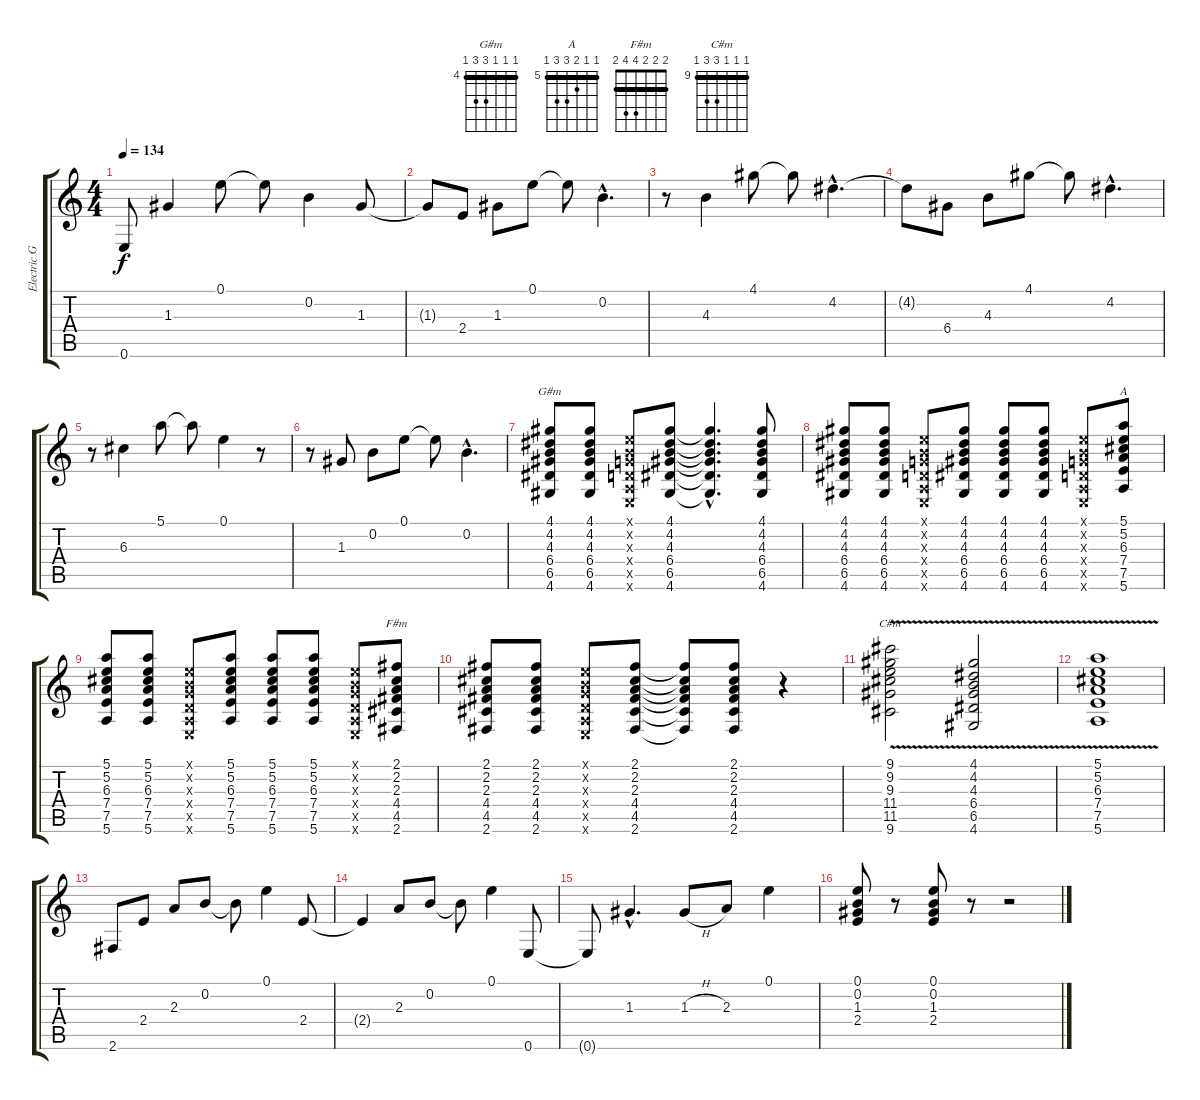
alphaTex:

\track ("Electric Guitar" "Electric G") {instrument electricguitarjazz}
\staff {score tabs}
\tuning (E4 B3 G3 D3 A2 E2) {hide}
\chord ("G#m" 4 4 4 6 6 4) {firstfret 4 barre 4}
\chord ("A" 5 5 6 7 7 5) {firstfret 5 barre 5}
\chord ("F#m" 2 2 2 4 4 2) {barre 2}
\chord ("C#m" 9 9 9 11 11 9) {firstfret 9 barre 9}
\ts (4 4)
\tempo 134
\clef g2
\ks c
0.6.8{dy f} 1.3.4 0.1.8 0.1{t}.8 0.2.4 1.3.8 |
1.3{t}.8 2.4.8 1.3.8 0.1.8 0.1{t}.8 0.2{hac}.4{d} |
r.8 4.3.4 4.1.8 4.1{t}.8 4.2{hac}.4{d} |
4.2{t}.8 6.4.8 4.3.8 4.1.8 4.1{t}.8 4.2{hac}.4{d} |
r.8 6.3.4 5.1.8 5.1{t}.8 0.1.4 r.8 |
r.8 1.3.8 0.2.8 0.1.8 0.1{t}.8 0.2{hac}.4{d} |
(4.1 4.2 4.3 6.4 6.5 4.6).8{ch "G#m"} (4.1 4.2 4.3 6.4 6.5 4.6).8 (0.1{x} 0.2{x} 0.3{x} 0.4{x} 0.5{x} 0.6{x}).8 (4.1 4.2 4.3 6.4 6.5 4.6).8 (4.1{hac t} 4.2{hac t} 4.3{hac t} 6.4{hac t} 6.5{hac t} 4.6{hac t}).4{d} (4.1 4.2 4.3 6.4 6.5 4.6).8 |
(4.1 4.2 4.3 6.4 6.5 4.6).8 (4.1 4.2 4.3 6.4 6.5 4.6).8 (0.1{x} 0.2{x} 0.3{x} 0.4{x} 0.5{x} 0.6{x}).8 (4.1 4.2 4.3 6.4 6.5 4.6).8 (4.1 4.2 4.3 6.4 6.5 4.6).8 (4.1 4.2 4.3 6.4 6.5 4.6).8 (0.1{x} 0.2{x} 0.3{x} 0.4{x} 0.5{x} 0.6{x}).8 (5.1 5.2 6.3 7.4 7.5 5.6).8{ch "A"} |
(5.1 5.2 6.3 7.4 7.5 5.6).8 (5.1 5.2 6.3 7.4 7.5 5.6).8 (0.1{x} 0.2{x} 0.3{x} 0.4{x} 0.5{x} 0.6{x}).8 (5.1 5.2 6.3 7.4 7.5 5.6).8 (5.1 5.2 6.3 7.4 7.5 5.6).8 (5.1 5.2 6.3 7.4 7.5 5.6).8 (0.1{x} 0.2{x} 0.3{x} 0.4{x} 0.5{x} 0.6{x}).8 (2.1 2.2 2.3 4.4 4.5 2.6).8{ch "F#m"} |
(2.1 2.2 2.3 4.4 4.5 2.6).8 (2.1 2.2 2.3 4.4 4.5 2.6).8 (0.1{x} 0.2{x} 0.3{x} 0.4{x} 0.5{x} 0.6{x}).8 (2.1 2.2 2.3 4.4 4.5 2.6).8 (2.1{t} 2.2{t} 2.3{t} 4.4{t} 4.5{t} 2.6{t}).8 (2.1 2.2 2.3 4.4 4.5 2.6).8 r.4 |
(9.1{v} 9.2{v} 9.3{v} 11.4{v} 11.5{v} 9.6{v}).2{ch "C#m"} (4.1{v} 4.2{v} 4.3{v} 6.4{v} 6.5{v} 4.6{v}).2 |
(5.1{v} 5.2{v} 6.3{v} 7.4{v} 7.5{v} 5.6{v}).1 |
2.6.8 2.4.8 2.3.8 0.2.8 0.2{t}.8 0.1.4 2.4.8 |
2.4{t}.4 2.3.8 0.2.8 0.2{t}.8 0.1.4 0.6.8 |
0.6{t}.8 1.3{hac}.4{d} 1.3{h}.8 2.3.8 0.1.4 |
(0.1 0.2 1.3 2.4).8 r.8 (0.1 0.2 1.3 2.4).8 r.8 r.2
